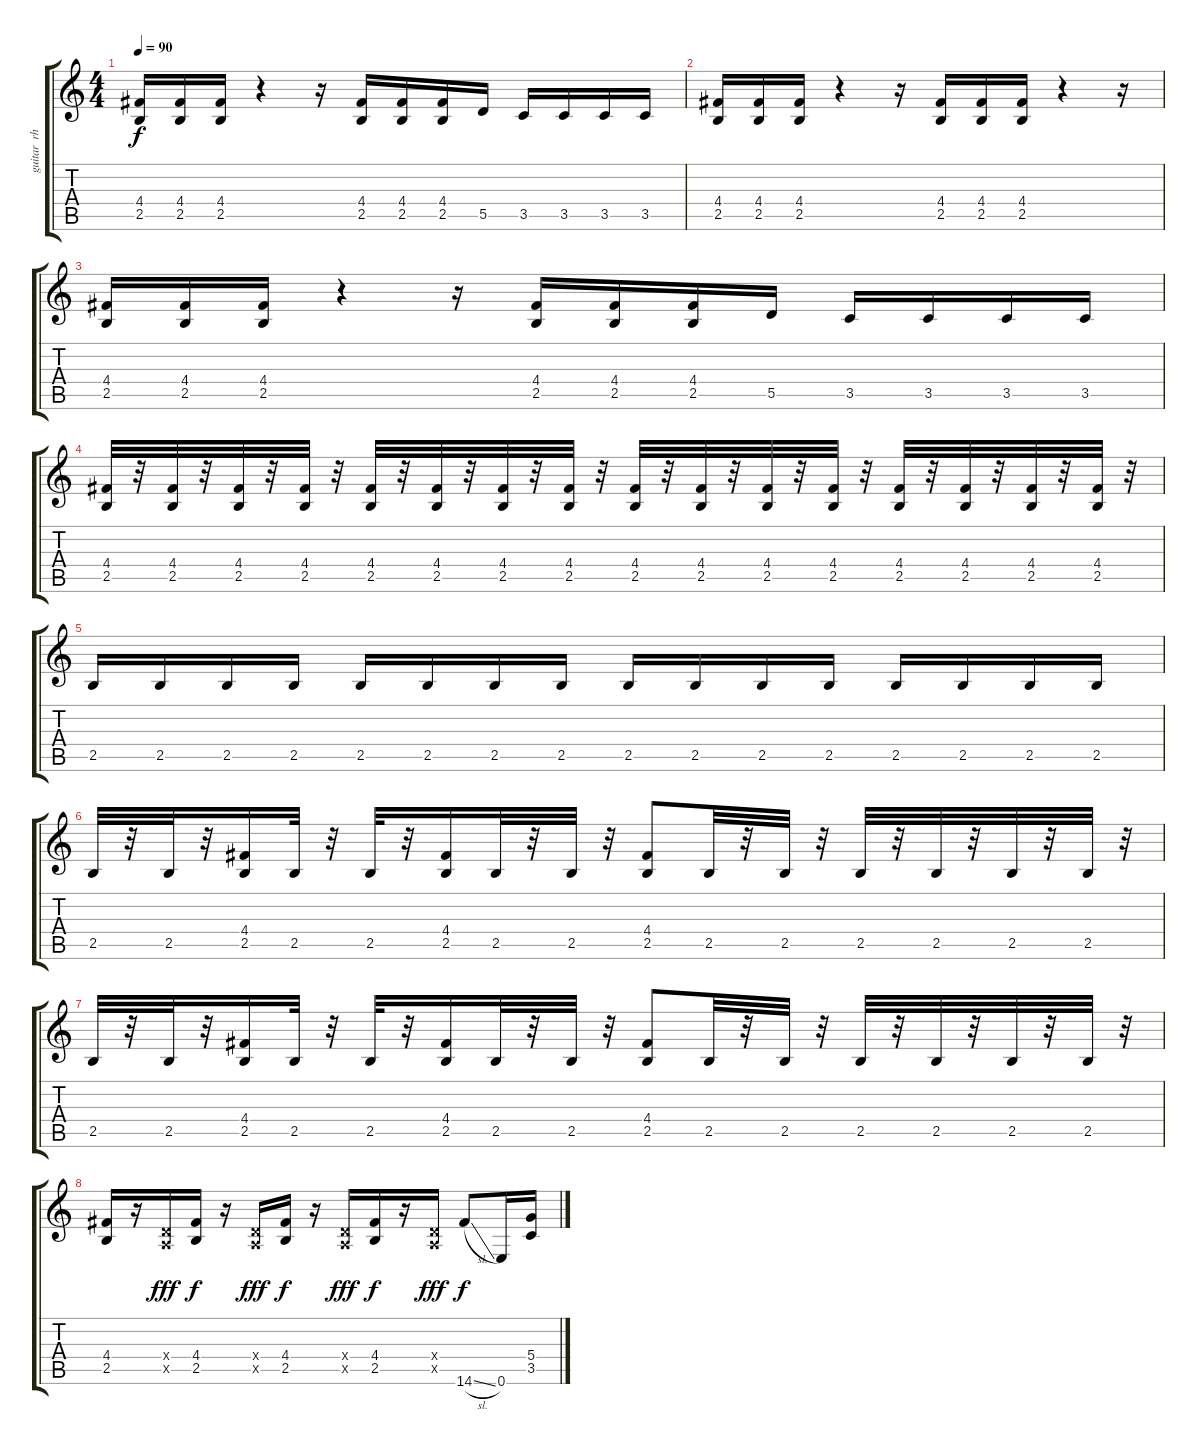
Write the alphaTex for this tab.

\track ("guitar  rhythm  left" "guitar  rh") {instrument distortionguitar}
\staff {score tabs}
\tuning (E4 B3 G3 D3 A2 E2) {hide}
\ts (4 4)
\tempo 90
\clef g2
\ks c
(4.4 2.5).16{dy f} (4.4 2.5).16 (4.4 2.5).16 r.4 r.16 (4.4 2.5).16 (4.4 2.5).16 (4.4 2.5).16 5.5.16 3.5.16 3.5.16 3.5.16 3.5.16 |
(4.4 2.5).16 (4.4 2.5).16 (4.4 2.5).16 r.4 r.16 (4.4 2.5).16 (4.4 2.5).16 (4.4 2.5).16 r.4 r.16 |
(4.4 2.5).16 (4.4 2.5).16 (4.4 2.5).16 r.4 r.16 (4.4 2.5).16 (4.4 2.5).16 (4.4 2.5).16 5.5.16 3.5.16 3.5.16 3.5.16 3.5.16 |
(4.4 2.5).32 r.32 (4.4 2.5).32 r.32 (4.4 2.5).32 r.32 (4.4 2.5).32 r.32 (4.4 2.5).32 r.32 (4.4 2.5).32 r.32 (4.4 2.5).32 r.32 (4.4 2.5).32 r.32 (4.4 2.5).32 r.32 (4.4 2.5).32 r.32 (4.4 2.5).32 r.32 (4.4 2.5).32 r.32 (4.4 2.5).32 r.32 (4.4 2.5).32 r.32 (4.4 2.5).32 r.32 (4.4 2.5).32 r.32 |
2.5.16 2.5.16 2.5.16 2.5.16 2.5.16 2.5.16 2.5.16 2.5.16 2.5.16 2.5.16 2.5.16 2.5.16 2.5.16 2.5.16 2.5.16 2.5.16 |
2.5.32 r.32 2.5.32 r.32 (4.4 2.5).16 2.5.32 r.32 2.5.32 r.32 (4.4 2.5).16 2.5.32 r.32 2.5.32 r.32 (4.4 2.5).8 2.5.32 r.32 2.5.32 r.32 2.5.32 r.32 2.5.32 r.32 2.5.32 r.32 2.5.32 r.32 |
2.5.32 r.32 2.5.32 r.32 (4.4 2.5).16 2.5.32 r.32 2.5.32 r.32 (4.4 2.5).16 2.5.32 r.32 2.5.32 r.32 (4.4 2.5).8 2.5.32 r.32 2.5.32 r.32 2.5.32 r.32 2.5.32 r.32 2.5.32 r.32 2.5.32 r.32 |
(4.4 2.5).16 r.16 (0.4{x} 0.5{x}).16{dy fff} (4.4 2.5).16{dy f} r.16 (0.4{x} 0.5{x}).16{dy fff} (4.4 2.5).16{dy f} r.16 (0.4{x} 0.5{x}).16{dy fff} (4.4 2.5).16{dy f} r.16 (0.4{x} 0.5{x}).16{dy fff} 14.6{sl}.8{dy f} 0.6.16 (5.4 3.5).16
